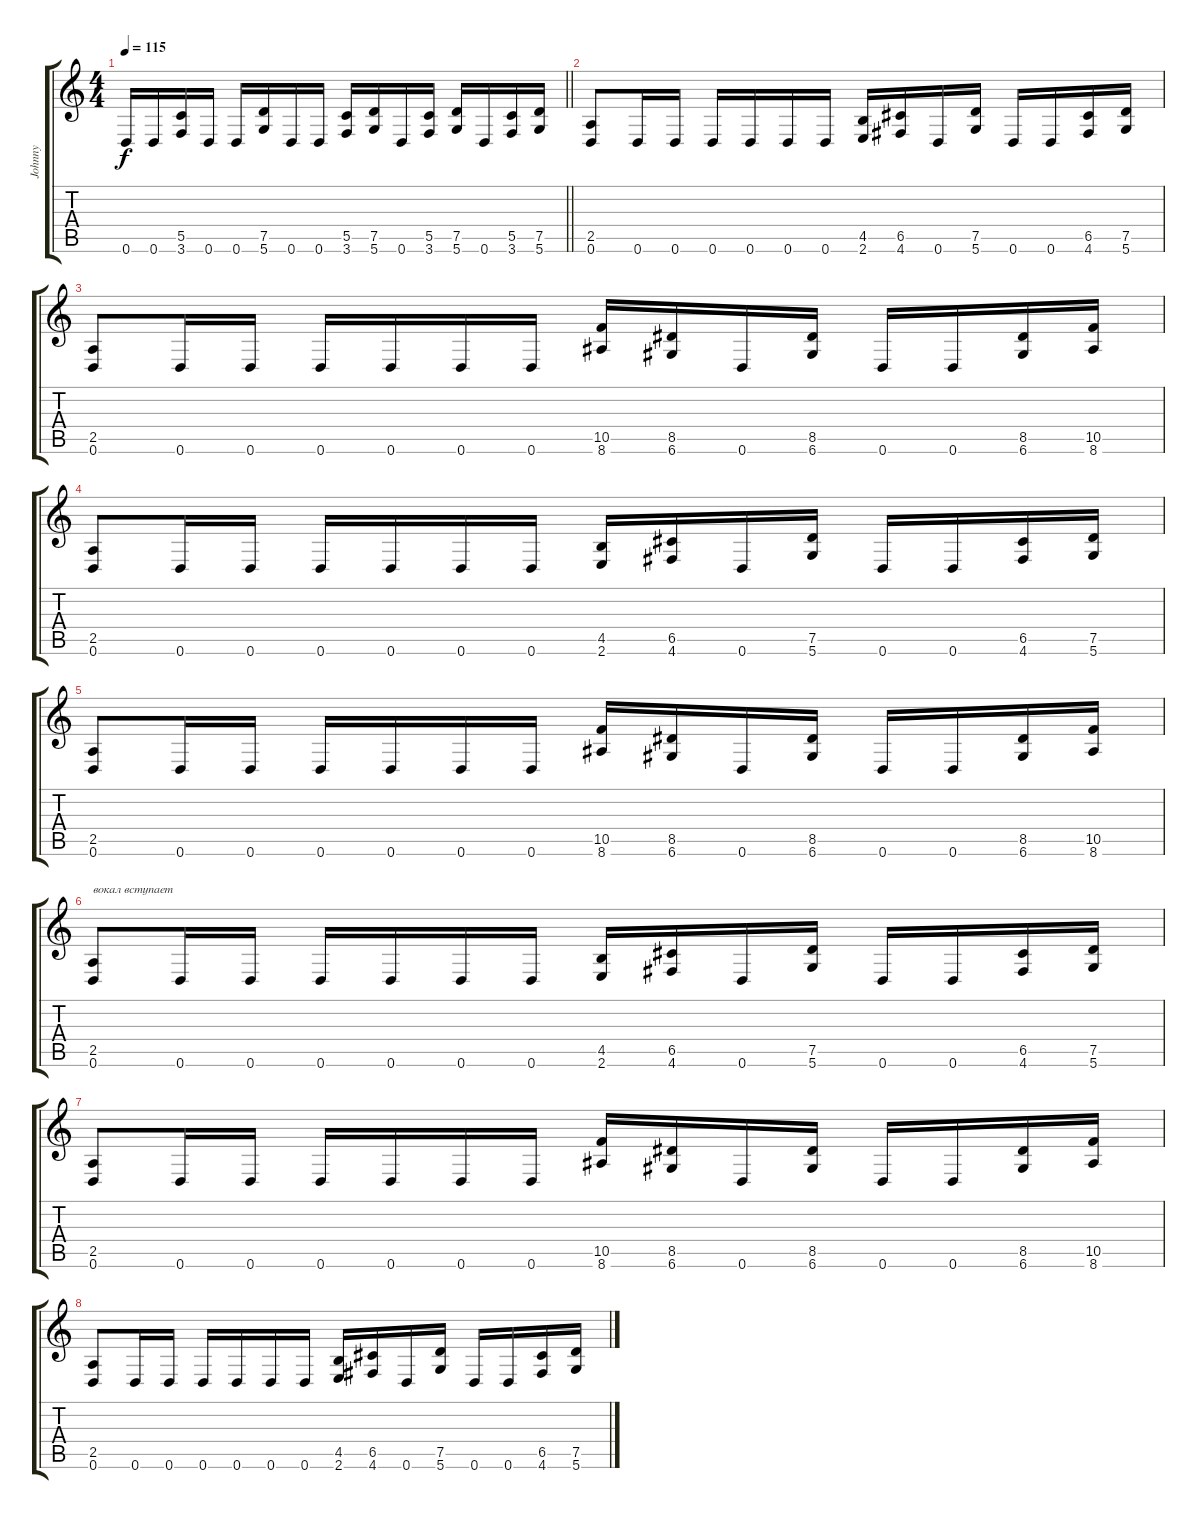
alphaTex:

\track ("Johnny" "Johnny") {instrument distortionguitar}
\staff {score tabs}
\tuning (D4 A3 F3 C3 G2 D2) {hide}
\ts (4 4)
\tempo 115
\clef g2
\barLineRight lightlight
\ks c
0.6.16{dy f} 0.6.16 (5.5 3.6).16 0.6.16 0.6.16 (7.5 5.6).16 0.6.16 0.6.16 (5.5 3.6).16 (7.5 5.6).16 0.6.16 (5.5 3.6).16 (7.5 5.6).16 0.6.16 (5.5 3.6).16 (7.5 5.6).16 |
(2.5 0.6).8 0.6.16 0.6.16 0.6.16 0.6.16 0.6.16 0.6.16 (4.5 2.6).16 (6.5 4.6).16 0.6.16 (7.5 5.6).16 0.6.16 0.6.16 (6.5 4.6).16 (7.5 5.6).16 |
(2.5 0.6).8 0.6.16 0.6.16 0.6.16 0.6.16 0.6.16 0.6.16 (10.5 8.6).16 (8.5 6.6).16 0.6.16 (8.5 6.6).16 0.6.16 0.6.16 (8.5 6.6).16 (10.5 8.6).16 |
(2.5 0.6).8 0.6.16 0.6.16 0.6.16 0.6.16 0.6.16 0.6.16 (4.5 2.6).16 (6.5 4.6).16 0.6.16 (7.5 5.6).16 0.6.16 0.6.16 (6.5 4.6).16 (7.5 5.6).16 |
(2.5 0.6).8 0.6.16 0.6.16 0.6.16 0.6.16 0.6.16 0.6.16 (10.5 8.6).16 (8.5 6.6).16 0.6.16 (8.5 6.6).16 0.6.16 0.6.16 (8.5 6.6).16 (10.5 8.6).16 |
(2.5 0.6).8{txt "вокал вступает"} 0.6.16 0.6.16 0.6.16 0.6.16 0.6.16 0.6.16 (4.5 2.6).16 (6.5 4.6).16 0.6.16 (7.5 5.6).16 0.6.16 0.6.16 (6.5 4.6).16 (7.5 5.6).16 |
(2.5 0.6).8 0.6.16 0.6.16 0.6.16 0.6.16 0.6.16 0.6.16 (10.5 8.6).16 (8.5 6.6).16 0.6.16 (8.5 6.6).16 0.6.16 0.6.16 (8.5 6.6).16 (10.5 8.6).16 |
(2.5 0.6).8 0.6.16 0.6.16 0.6.16 0.6.16 0.6.16 0.6.16 (4.5 2.6).16 (6.5 4.6).16 0.6.16 (7.5 5.6).16 0.6.16 0.6.16 (6.5 4.6).16 (7.5 5.6).16
